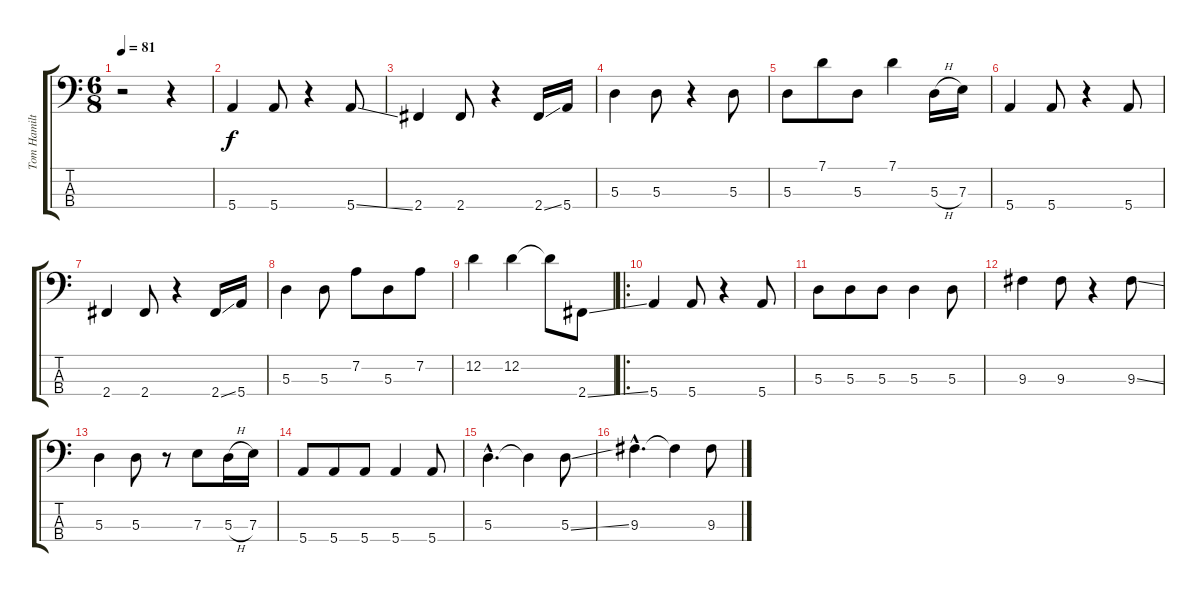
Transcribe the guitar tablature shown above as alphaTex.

\track ("Tom Hamilton" "Tom Hamilt") {instrument electricbasspick}
\staff {score tabs}
\tuning (G2 D2 A1 E1) {hide}
\ts (6 8)
\tempo 81
\clef f4
\ks c
r.2{dy f instrument electricbasspick} r.4 |
5.4.4 5.4.8 r.4 5.4{ss}.8 |
2.4.4 2.4.8 r.4 2.4{ss}.16 5.4.16 |
5.3.4 5.3.8 r.4 5.3.8 |
5.3.8 7.1.8 5.3.8 7.1.4 5.3{h}.16 7.3.16 |
5.4.4 5.4.8 r.4 5.4.8 |
2.4.4 2.4.8 r.4 2.4{ss}.16 5.4.16 |
5.3.4 5.3.8 7.2.8 5.3.8 7.2.8 |
12.2.4 12.2.4 12.2{t}.8 2.4{ss}.8 |
\ro
5.4.4 5.4.8 r.4 5.4.8 |
5.3.8 5.3.8 5.3.8 5.3.4 5.3.8 |
9.3.4 9.3.8 r.4 9.3{ss}.8 |
5.3.4 5.3.8 r.8 7.3.8 5.3{h}.16 7.3.16 |
5.4.8 5.4.8 5.4.8 5.4.4 5.4.8 |
5.3{hac}.4{d} 5.3{t}.4 5.3{ss}.8 |
9.3{hac}.4{d} 9.3{t}.4 9.3{ss}.8
